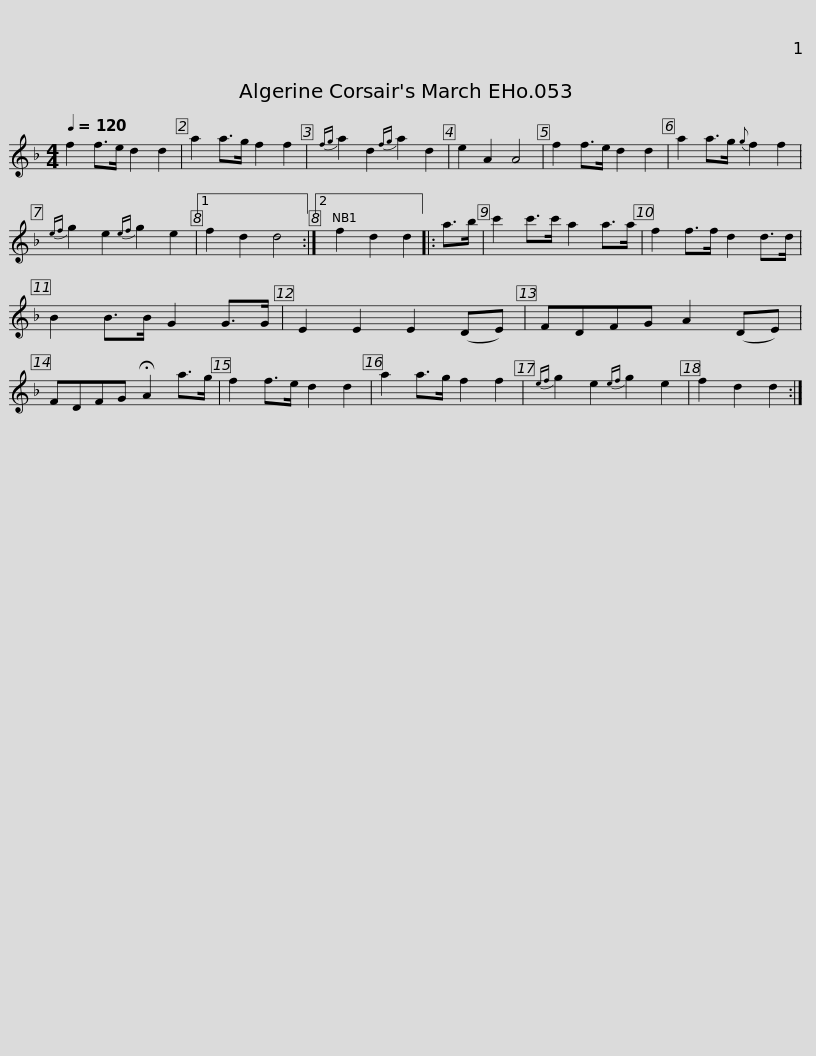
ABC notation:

X:1
L:1/8
Q:1/4=120
M:4/4
I:linebreak $
K:Dmin
V:1 treble
V:1
 f2 f>e d2 d2 | a2 a>g f2 f2 |{fg} a2 d2{fg} a2 d2 | e2 A2 A4 | f2 f>e d2 d2 | %5
 a2 a>g{g} f2 f2 |{ef} g2 e2{ef} g2 e2 |1$ f2 d2 d4 :|2 f2 d2 d2 |: a>b | %10
 c'2 c'>c' a2 a>a | f2 f>f d2 d>d | B2 B>B G2 G>G | E2 E2 E2 (DE) | FDFG A2 (DE) |$ %15
 FDFG !fermata!A2 a>g | f2 f>e d2 d2 | a2 a>g f2 f2 |{ef} g2 e2{ef} g2 e2 | f2 d2 d2 :| %20
